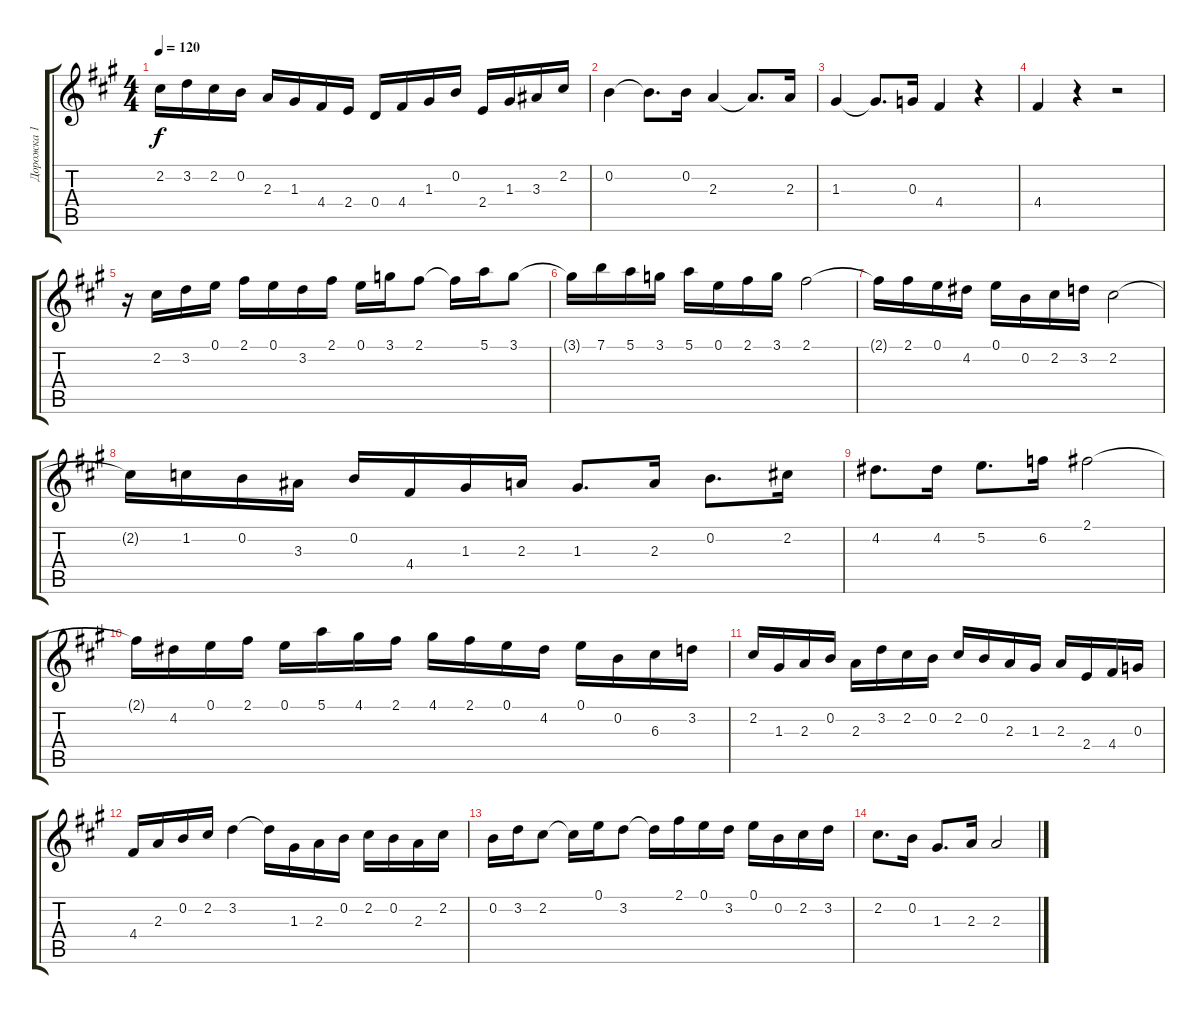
\track ("Дорожка 1" "Дорожка 1") {instrument acousticguitarsteel}
\staff {score tabs}
\tuning (E4 B3 G3 D3 A2 E2) {hide}
\ts (4 4)
\tempo 120
\clef g2
\ks a
2.2.16{dy f} 3.2.16 2.2.16 0.2.16 2.3.16 1.3.16 4.4.16 2.4.16 0.4.16 4.4.16 1.3.16 0.2.16 2.4.16 1.3.16 3.3.16 2.2.16 |
0.2.4 0.2{t}.8{d} 0.2.16 2.3.4 2.3{t}.8{d} 2.3.16 |
1.3.4 1.3{t}.8{d} 0.3.16 4.4.4 r.4 |
4.4.4 r.4 r.2 |
r.16 2.2.16 3.2.16 0.1.16 2.1.16 0.1.16 3.2.16 2.1.16 0.1.16 3.1.16 2.1.8 2.1{t}.16 5.1.16 3.1.8 |
3.1{t}.16 7.1.16 5.1.16 3.1.16 5.1.16 0.1.16 2.1.16 3.1.16 2.1.2 |
2.1{t}.16 2.1.16 0.1.16 4.2.16 0.1.16 0.2.16 2.2.16 3.2.16 2.2.2 |
2.2{t}.16 1.2.16 0.2.16 3.3.16 0.2.16 4.4.16 1.3.16 2.3.16 1.3.8{d} 2.3.16 0.2.8{d} 2.2.16 |
4.2.8{d} 4.2.16 5.2.8{d} 6.2.16 2.1.2 |
2.1{t}.16 4.2.16 0.1.16 2.1.16 0.1.16 5.1.16 4.1.16 2.1.16 4.1.16 2.1.16 0.1.16 4.2.16 0.1.16 0.2.16 6.3.16 3.2.16 |
2.2.16 1.3.16 2.3.16 0.2.16 2.3.16 3.2.16 2.2.16 0.2.16 2.2.16 0.2.16 2.3.16 1.3.16 2.3.16 2.4.16 4.4.16 0.3.16 |
4.4.16 2.3.16 0.2.16 2.2.16 3.2.4 3.2{t}.16 1.3.16 2.3.16 0.2.16 2.2.16 0.2.16 2.3.16 2.2.16 |
0.2.16 3.2.16 2.2.8 2.2{t}.16 0.1.16 3.2.8 3.2{t}.16 2.1.16 0.1.16 3.2.16 0.1.16 0.2.16 2.2.16 3.2.16 |
2.2.8{d} 0.2.16 1.3.8{d} 2.3.16 2.3.2
